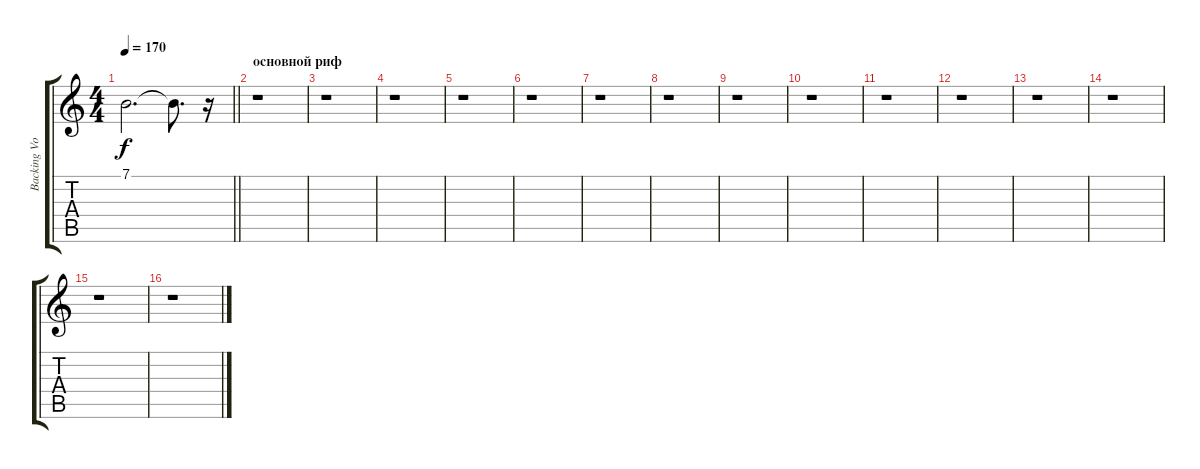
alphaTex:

\track ("Backing Vocals' Harmony" "Backing Vo") {instrument violin}
\staff {score tabs}
\tuning (E4 B3 G3 D3 A2 E2) {hide}
\ts (4 4)
\tempo 170
\clef g2
\barLineRight lightlight
\ks c
7.1{t}.2{d dy f} 7.1{t}.8{d} r.16 |
\section ("" "основной риф")
r.1 |
r.1 |
r.1 |
r.1 |
r.1 |
r.1 |
r.1 |
r.1 |
r.1 |
r.1 |
r.1 |
r.1 |
r.1 |
r.1 |
r.1
